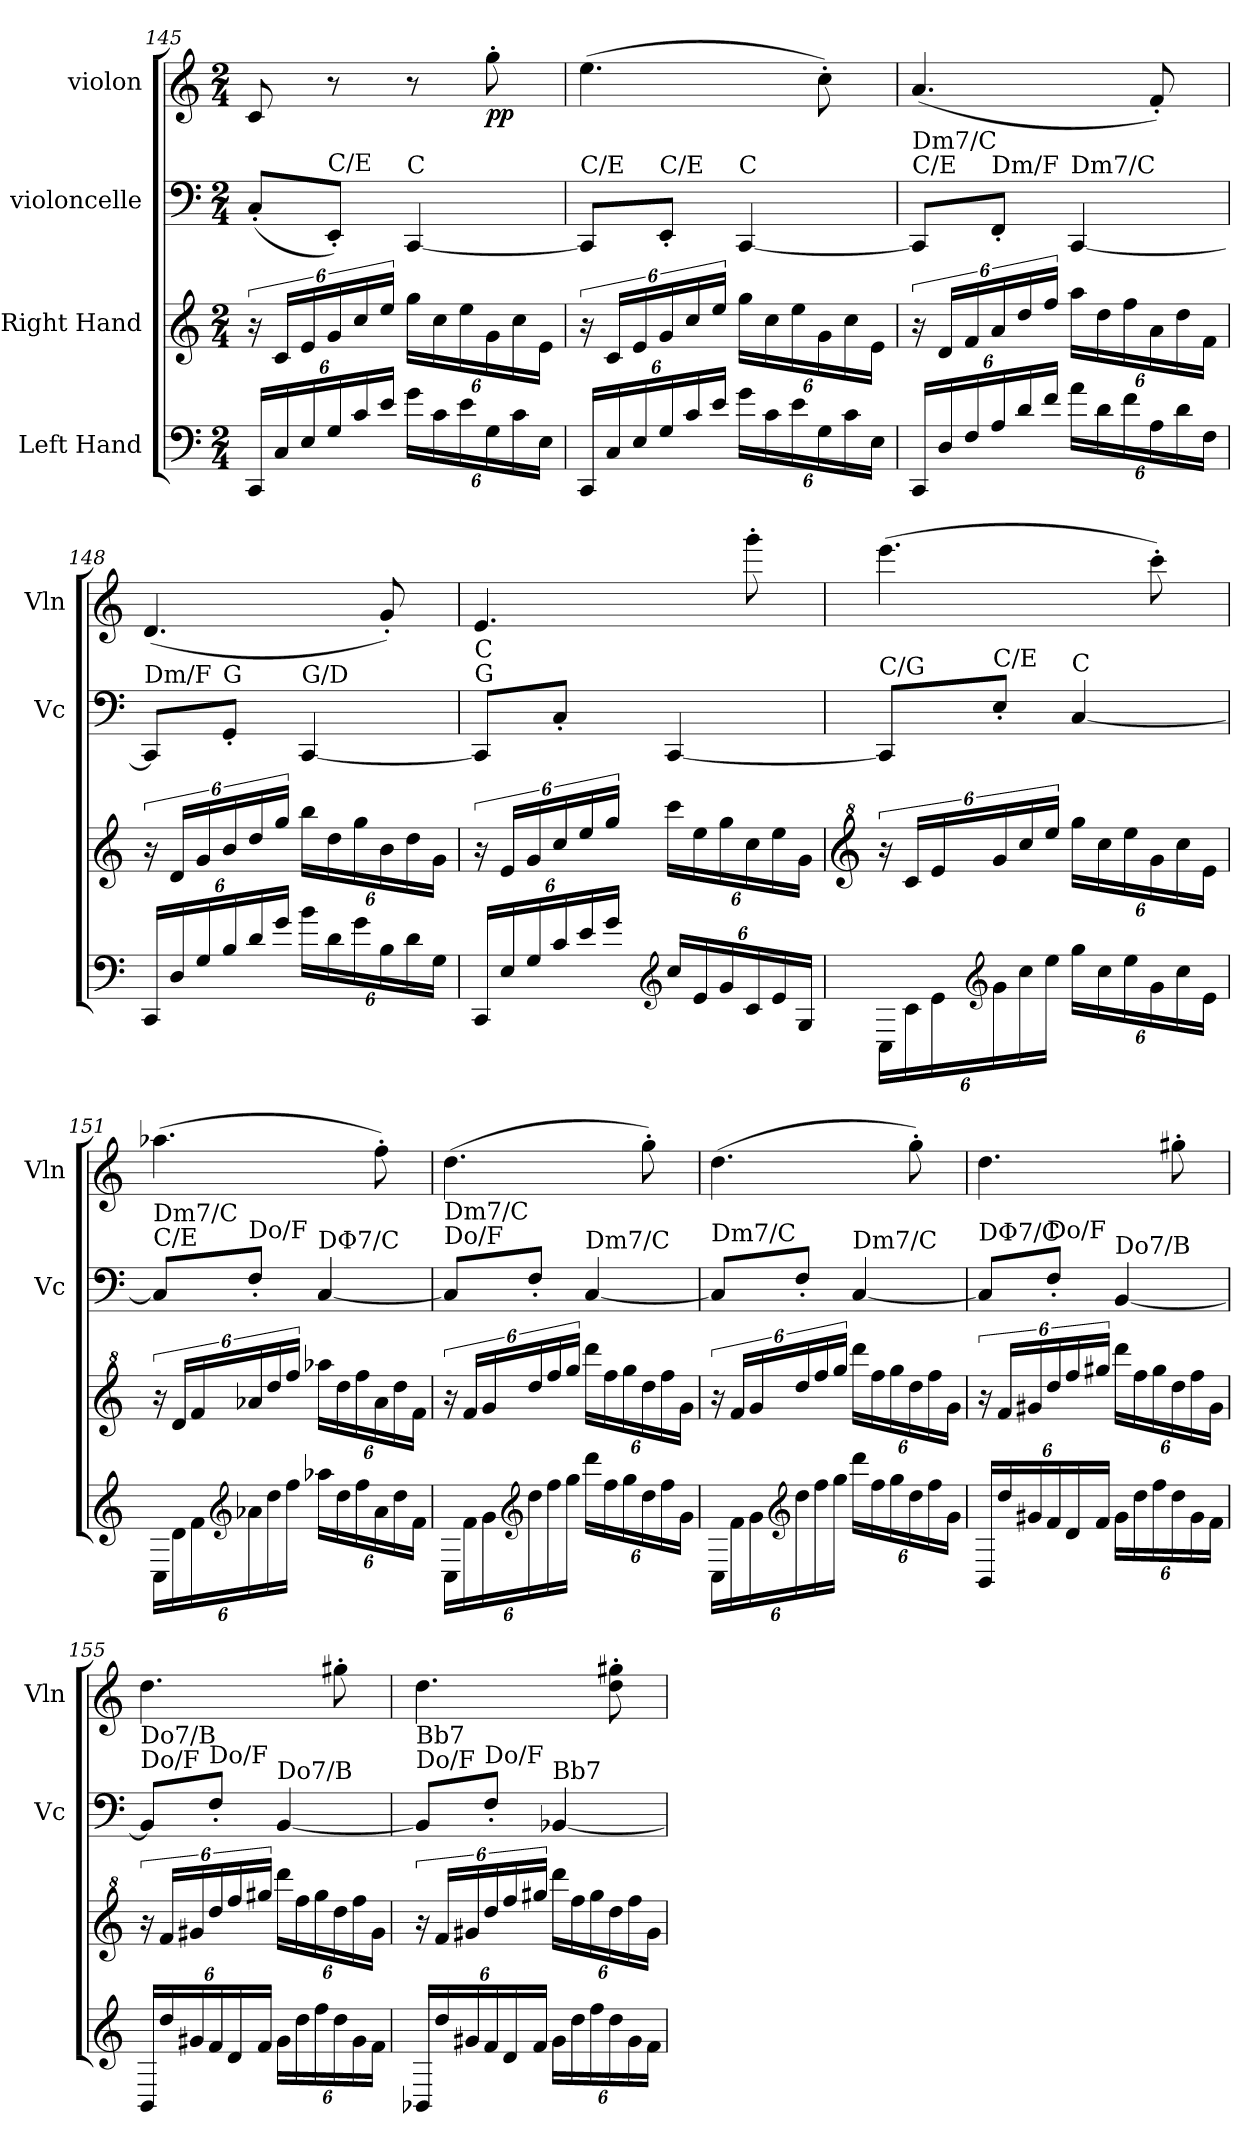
**kern	**kern	**kern	**kern	**dynam
*part4	*part3	*part2	*part1	*part1
*staff4	*staff3	*staff2	*staff1	*staff1
*I"Left Hand	*I"Right Hand	*I"violoncelle	*I"violon	*
*	*	*I'Vc	*I'Vln	*
*clefF4	*clefG2	*clefF4	*clefG2	*
*k[]	*k[]	*k[]	*k[]	*
*M2/4	*M2/4	*M2/4	*M2/4	*
*Xbrackettup	*	*	*	*
=145	=145	=145	=145	=145
24CC/LL	24r	(<8C'/L	8c/	.
24C/	24c/LL	.	.	.
24E/	24e/	.	.	.
*	*Xbrackettup	*	*	*
!	!	!LO:TX:a:t=C/E	!	!
24Gi/	24gi/	8EE'i/J)	8r	.
24cj/	24ccj/	.	.	.
24ei/JJ	24eei/JJ	.	.	.
!	!	!LO:TX:a:t=C	!	!
24gi\LL	24ggi\LL	[4CCj/	8r	.
24cj\	24ccj\	.	.	.
24ei\	24eei\	.	.	.
!	!	!	!	!LO:DY:b
24Gi\	24gi\	.	8gg'\	pp
24cj\	24ccj\	.	.	.
24Ei\JJ	24ei\JJ	.	.	.
=146	=146	=146	=146	=146
*	*brackettup	*	*	*
!	!	!LO:TX:a:t=C/E	!	!
24CC/LL	24r	8CC/L]	(>4.ee\	.
24C/	24c/LL	.	.	.
24E/	24e/	.	.	.
*	*Xbrackettup	*	*	*
!	!	!LO:TX:a:t=C/E	!	!
24Gi/	24gi/	8EE'i/J	.	.
24cj/	24ccj/	.	.	.
24ei/JJ	24eei/JJ	.	.	.
!	!	!LO:TX:a:t=C	!	!
24gi\LL	24ggi\LL	[4CCj/	.	.
24cj\	24ccj\	.	.	.
24ei\	24eei\	.	.	.
24Gi\	24gi\	.	8cc'\)	.
24cj\	24ccj\	.	.	.
24Ei\JJ	24ei\JJ	.	.	.
!!LO:LB:g=z
=147	=147	=147	=147	=147
*	*brackettup	*	*	*
!	!	!LO:TX:a:t=C/E	!	!
!	!	!LO:TX:a:t=Dm7/C	!	!
24CCi/LL	24r	8CCi/L]	(<4.a/	.
24Dj/	24dj/LL	.	.	.
24Fi/	24fi/	.	.	.
*	*Xbrackettup	*	*	*
!	!	!LO:TX:a:t=Dm/F	!	!
24Ai/	24ai/	8FF'i/J	.	.
24dj/	24ddj/	.	.	.
24fi/JJ	24ffi/JJ	.	.	.
!	!	!LO:TX:a:t=Dm7/C	!	!
24ai\LL	24aai\LL	[4CCi/	.	.
24dj\	24ddj\	.	.	.
24fi\	24ffi\	.	.	.
24Ai\	24ai\	.	8f'/)	.
24dj\	24ddj\	.	.	.
24Fi\JJ	24fi\JJ	.	.	.
=148	=148	=148	=148	=148
*	*brackettup	*	*	*
!	!	!LO:TX:a:t=Dm/F	!	!
24CC/LL	24r	8CC/L]	(<4.d/	.
24D/	24d/LL	.	.	.
24G/	24g/	.	.	.
*	*Xbrackettup	*	*	*
!	!	!LO:TX:a:t=G	!	!
24Bi/	24bi/	8GG'j/J	.	.
24di/	24ddi/	.	.	.
24gj/JJ	24ggj/JJ	.	.	.
!	!	!LO:TX:a:t=G/D	!	!
24bi\LL	24bbi\LL	[4CC/	.	.
24di\	24ddi\	.	.	.
24gj\	24ggj\	.	.	.
24Bi\	24bi\	.	8g'/)	.
24di\	24ddi\	.	.	.
24Gj\JJ	24gj\JJ	.	.	.
=149	=149	=149	=149	=149
*	*brackettup	*	*	*
!	!	!LO:TX:a:t=G	!	!
!	!	!LO:TX:a:t=C	!	!
24CCj/LL	24r	8CCj/L]	4.e/	.
24Ei/	24ei/LL	.	.	.
24Gi/	24gi/	.	.	.
*	*Xbrackettup	*	*	*
24cj/	24ccj/	8C'j/J	.	.
24ei/	24eei/	.	.	.
24gi/JJ	24ggi/JJ	.	.	.
*clefG2	*	*	*	*
24ccj/LL	24cccj\LL	[4CCj/	.	.
24ei/	24eei\	.	.	.
24gi/	24ggi\	.	.	.
24cj/	24ccj\	.	8ggg'\	.
24ei/	24eei\	.	.	.
24Gi/JJ	24gi\JJ	.	.	.
!!LO:PB:g=z
=150	=150	=150	=150	=150
*	*clefG^2	*	*	*
*	*brackettup	*	*	*
!	!	!LO:TX:a:t=C/G	!	!
24C\LL	24r	8CC/L]	(>4.eee\	.
24c\	24cc/LL	.	.	.
24e\	24ee/	.	.	.
*clefG2	*	*	*	*
*	*Xbrackettup	*	*	*
!	!	!LO:TX:a:t=C/E	!	!
24gi\	24ggi/	8E'i/J	.	.
24ccj\	24cccj/	.	.	.
24eei\JJ	24eeei/JJ	.	.	.
!	!	!LO:TX:a:t=C	!	!
24ggi\LL	24gggi\LL	[4Cj/	.	.
24ccj\	24cccj\	.	.	.
24eei\	24eeei\	.	.	.
24gi\	24ggi\	.	8ccc'\)	.
24ccj\	24cccj\	.	.	.
24ei\JJ	24eei\JJ	.	.	.
=151	=151	=151	=151	=151
*	*brackettup	*	*	*
!	!	!LO:TX:a:t=C/E	!	!
!	!	!LO:TX:a:t=Dm7/C	!	!
24Ci\LL	24r	8Ci/L]	(>4.aa-X\	.
24dj\	24ddj/LL	.	.	.
24fi\	24ffi/	.	.	.
*clefG2	*	*	*	*
*	*Xbrackettup	*	*	*
!	!	!LO:TX:a:t=Do/F	!	!
24a-Xi\	24aa-Xi/	8F'i/J	.	.
24ddj\	24dddj/	.	.	.
24ffi\JJ	24fffi/JJ	.	.	.
!	!	!LO:TX:a:t=DΦ7/C	!	!
24aa-Xi\LL	24aaa-Xi\LL	[4Ci/	.	.
24ddj\	24dddj\	.	.	.
24ffi\	24fffi\	.	.	.
24a-i\	24aa-i\	.	8ff'\)	.
24ddj\	24dddj\	.	.	.
24fi\JJ	24ffi\JJ	.	.	.
=152	=152	=152	=152	=152
*	*brackettup	*	*	*
!	!	!LO:TX:a:t=Do/F	!	!
!	!	!LO:TX:a:t=Dm7/C	!	!
24Ci\LL	24r	8Ci/L]	(>4.ddj\	.
24fi\	24ffi/LL	.	.	.
24g\	24gg/	.	.	.
*clefG2	*	*	*	*
*	*Xbrackettup	*	*	*
24dd\	24ddd/	8F'/J	.	.
24ff\	24fff/	.	.	.
24gg\JJ	24ggg/JJ	.	.	.
!	!	!LO:TX:a:t=Dm7/C	!	!
24dddj\LL	24ddddj\LL	[4Ci/	.	.
24ffi\	24fffi\	.	.	.
24gg\	24ggg\	.	.	.
24dd\	24ddd\	.	8gg'\)	.
24ff\	24fff\	.	.	.
24g\JJ	24gg\JJ	.	.	.
!!LO:LB:g=z
=153	=153	=153	=153	=153
*	*brackettup	*	*	*
!	!	!LO:TX:a:t=Dm7/C	!	!
24Ci\LL	24r	8Ci/L]	(>4.ddj\	.
24fi\	24ffi/LL	.	.	.
24g\	24gg/	.	.	.
*clefG2	*	*	*	*
*	*Xbrackettup	*	*	*
24dd\	24ddd/	8F'/J	.	.
24ff\	24fff/	.	.	.
24gg\JJ	24ggg/JJ	.	.	.
!	!	!LO:TX:a:t=Dm7/C	!	!
24dddj\LL	24ddddj\LL	[4Ci/	.	.
24ffi\	24fffi\	.	.	.
24gg\	24ggg\	.	.	.
24dd\	24ddd\	.	8gg'\)	.
24ff\	24fff\	.	.	.
24g\JJ	24gg\JJ	.	.	.
=154	=154	=154	=154	=154
*	*brackettup	*	*	*
!	!	!LO:TX:a:t=DΦ7/C	!	!
24BB/LL	24r	8Ci/L]	4.dd\	.
24ddj/	24ffi/LL	.	.	.
24g#Xi/	24gg#Xi/	.	.	.
*	*Xbrackettup	*	*	*
!	!	!LO:TX:a:t=Do/F	!	!
24fi/	24dddj/	8F'i/J	.	.
24dj/	24fffi/	.	.	.
24fi/JJ	24ggg#Xi/JJ	.	.	.
!	!	!LO:TX:a:t=Do7/B	!	!
24g#i\LL	24ddddj\LL	[4BBi/	.	.
24ddj\	24fffi\	.	.	.
24ffi\	24ggg#i\	.	.	.
24ddj\	24dddj\	.	8gg#X'\	.
24g#i\	24fffi\	.	.	.
24fi\JJ	24gg#i\JJ	.	.	.
=155	=155	=155	=155	=155
*	*brackettup	*	*	*
!	!	!LO:TX:a:t=Do/F	!	!
!	!	!LO:TX:a:t=Do7/B	!	!
24BBi/LL	24r	8BBi/L]	4.dd\	.
24ddj/	24ffi/LL	.	.	.
24g#Xi/	24gg#Xi/	.	.	.
*	*Xbrackettup	*	*	*
!	!	!LO:TX:a:t=Do/F	!	!
24fi/	24dddj/	8F'i/J	.	.
24dj/	24fffi/	.	.	.
24fi/JJ	24ggg#Xi/JJ	.	.	.
!	!	!LO:TX:a:t=Do7/B	!	!
24g#i\LL	24ddddj\LL	[4BBi/	.	.
24ddj\	24fffi\	.	.	.
24ffi\	24ggg#i\	.	.	.
24ddj\	24dddj\	.	8gg#X'\	.
24g#i\	24fffi\	.	.	.
24fi\JJ	24gg#i\JJ	.	.	.
!!LO:LB:g=z
=156	=156	=156	=156	=156
*	*brackettup	*	*	*
!	!	!LO:TX:a:t=Do/F	!	!
!	!	!LO:TX:a:t=Bb7	!	!
24BB-Xj/LL	24r	8BB/L]	4.dd\	.
24ddi/	24ffi/LL	.	.	.
24g#Xi/	24gg#Xi/	.	.	.
*	*Xbrackettup	*	*	*
!	!	!LO:TX:a:t=Do/F	!	!
24fi/	24dddj/	8F'i/J	.	.
24dj/	24fffi/	.	.	.
24fi/JJ	24ggg#Xi/JJ	.	.	.
!	!	!LO:TX:a:t=Bb7	!	!
24g#i\LL	24ddddi\LL	[4BB-Xj/	.	.
24ddi\	24fffi\	.	.	.
24ffi\	24ggg#i\	.	.	.
24ddj\	24dddj\	.	8dd\' 8gg#X\'	.
24g#i\	24fffi\	.	.	.
24fi\JJ	24gg#i\JJ	.	.	.
=	=	=	=	=
*-	*-	*-	*-	*-
